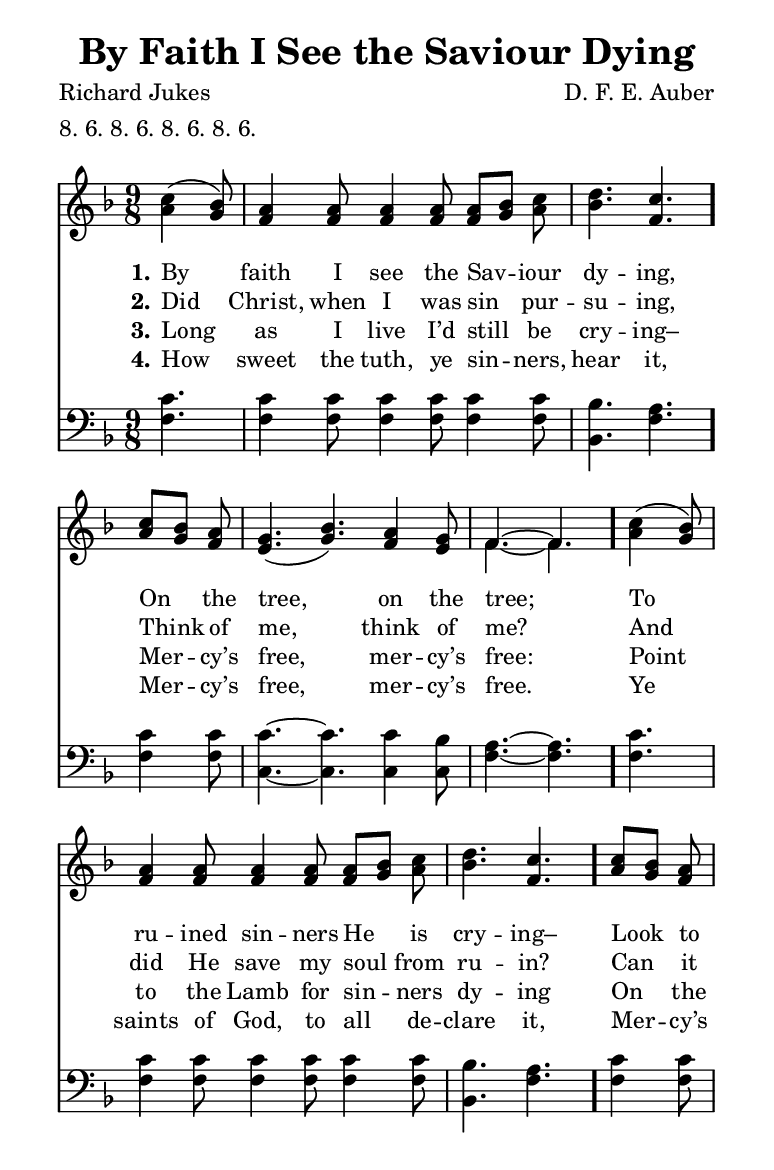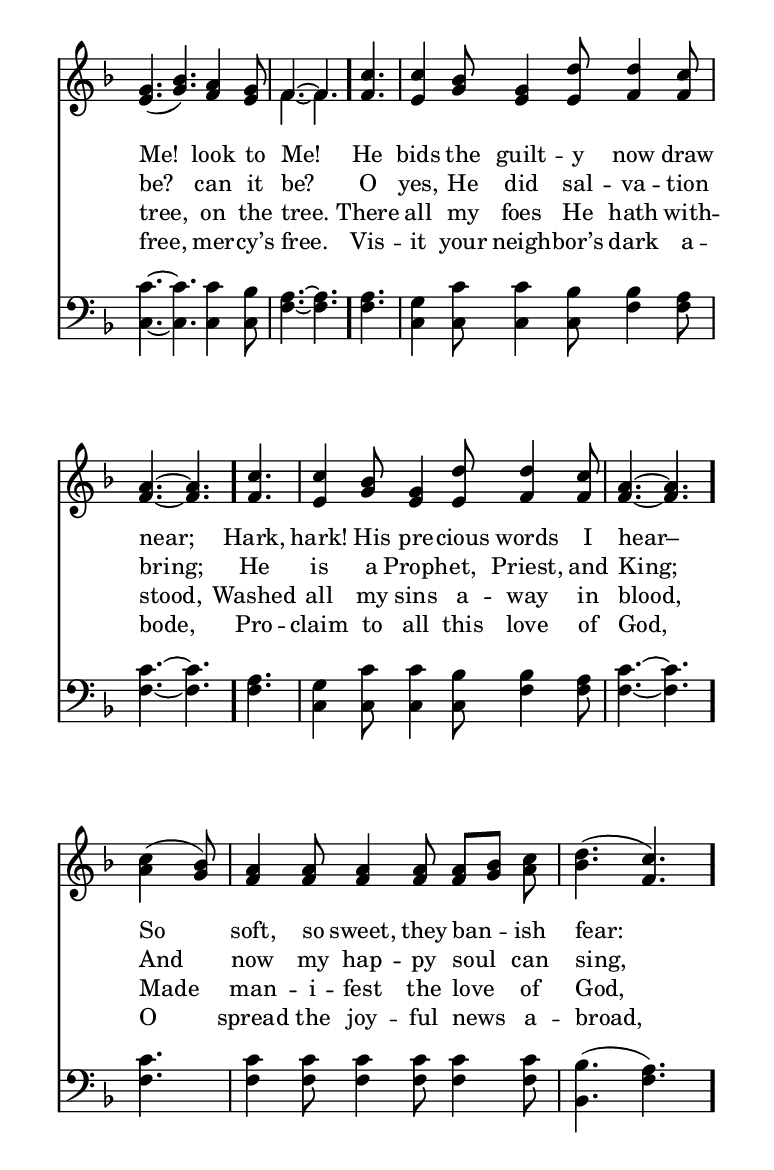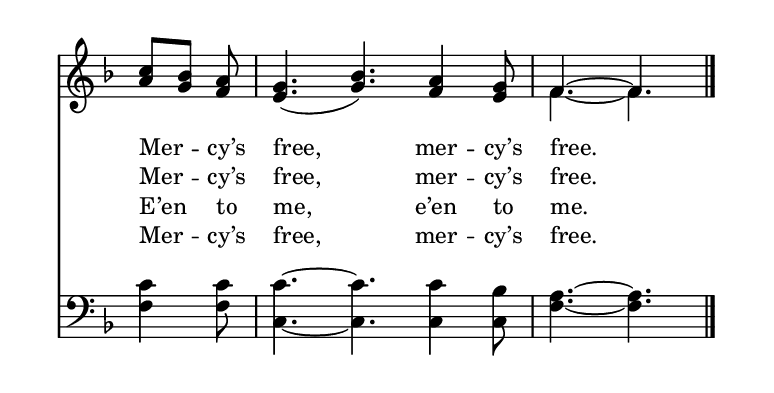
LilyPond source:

\include "common/global.ily"
\paper {
  \include "common/paper.ily"
}

\header{
  hymnnumber = "5"
  title = "By Faith I See the Saviour Dying"
  tunename = "Mercy’s Free"
  meter = "8. 6. 8. 6. 8. 6. 8. 6."
  poet = "Richard Jukes"
  composer = "D. F. E. Auber"
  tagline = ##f
}

global = {
  \include "common/overrides.ily"
  \autoBeamOff
  \override Staff.TimeSignature.style = #'numbered \time 9/8
  \once \override Score.MetronomeMark.transparent = ##t
  \tempo 4 = 80
  \key f \major
  \partial 4.
}

patternOne   = { c4( c8) | c4 c8 c4 c8 c8[ c8] c8 | c4. c4. c8[ c8] c8 | c4.( c4.) c4 c8 | c4. ~ c4. }
patternTwo   = { c4. | c4 c8 c4 c8 c4 c8 | c4. ~ c4. c4. | c4 c8 c4 c8 c4 c8 | c4. ~ c4. } % original has unexplained slur
patternThree = { c4. | c4 c8 c4 c8 c4 c8 | c4. c4. c4 c8 | c4. ~ c4. c4 c8 | c4. ~ c4. }
patternFour  = { c4( c8) | c4 c8 c4 c8 c8[ c8] c8 | c4.( c4.) c8[ c8] c8 | c4.( c4.) c4 c8 | c4. ~ c4. }
patternFive  = { c4. | c4 c8 c4 c8 c4 c8 | c4.( c4.) c4 c8 | c4. ~ c4. c4 c8 | c4. ~ c4. }

notesSoprano = {
\global
\relative c' {

    \changePitch \patternOne  { c' bes | a a a a a bes c | d c c bes a | g bes a g | f f } \eogbreak
    \changePitch \patternOne  { c' bes | a a a a a bes c | d c c bes a | g bes a g | f f } \eogbreak
    \changePitch \patternTwo  { c' | c bes g d' d c | a a c | c bes g d' d c | a a } \eogbreak
    \changePitch \patternFour { c bes | a a a a a bes c | d c c bes a | g bes a g | f f } \eogbreak

    \bar "|."

}
}

notesAlto = {
\global
\relative e' {

    \changePitch \patternOne  { a g | f f f f f g a | bes f a g f | e g f e | f f }
    \changePitch \patternOne  { a g | f f f f f g a | bes f a g f | e g f e | f f }
    \changePitch \patternTwo  { f | e g e e f f | f f f | e g e e f f | f f }
    \changePitch \patternFour { a g | f f f f f g a | bes f a g f | e g f e | f f }

}
}

notesTenor = {
\global
\relative a {

    \changePitch \patternThree { c | c c c c c c | bes a c c | c c c bes | a a }
    \changePitch \patternThree { c | c c c c c c | bes a c c | c c c bes | a a }
    \changePitch \patternTwo   { a | g c c bes bes a | c c a | g c c bes bes a | c c }
    \changePitch \patternFive  { c | c c c c c c | bes a c c | c c c bes | a a }

}
}

notesBass = {
\global
\relative a {

    \changePitch \patternThree { f | f f f f f f | bes, f' f f | c c c c | f f }
    \changePitch \patternThree { f | f f f f f f | bes, f' f f | c c c c | f f }
    \changePitch \patternTwo   { f | c c c c f f | f f | f c c c c f f | f f }
    \changePitch \patternFive  { f | f f f f f f | bes, f' f f | c c c c | f f }

}
}

wordsA = \lyricmode {
\set stanza = "1."

    By faith I see the Sav -- iour dy -- ing, \bar "."
    On the tree, on the tree; \bar "."
    To ru -- ined sin -- ners He is cry -- ing– \bar "."
    Look to Me! look to Me! \bar "."
    He bids the guilt -- y now draw near; \bar "."
    Hark, hark! His pre -- cious words I hear– \bar "."
    So soft, so sweet, they ban -- ish fear: \bar "."
    Mer -- cy’s free, mer -- cy’s free. \bar "."

}

wordsB = \lyricmode {
\set stanza = "2."

    Did Christ, when I was sin pur -- su -- ing,
    Think of me, think of me?
    And did He save my soul from ru -- in?
    Can it be? can it be?
    O yes, He did sal -- va -- tion bring;
    He is a Proph -- et, Priest, and King;
    And now my hap -- py soul can sing,
    Mer -- cy’s free, mer -- cy’s free.

}

wordsC = \lyricmode {
\set stanza = "3."

    Long as I live I’d still be cry -- ing–
    Mer -- cy’s free, mer -- cy’s free:
    Point to the Lamb for sin -- ners dy -- ing
    On the tree, on the tree.
    There all my foes He hath with -- stood,
    Washed all my sins a -- way in blood,
    Made man -- i -- fest the love of God,
    E’en to me, e’en to me.

}

wordsD = \lyricmode {
\set stanza = "4."

    How sweet the tuth, ye sin -- ners, hear it,
    Mer -- cy’s free, mer -- cy’s free.
    Ye saints of God, to all de -- clare it,
    Mer -- cy’s free, mer -- cy’s free.
    Vis -- it your neigh -- bor’s dark a -- bode,
    Pro -- claim to all this love of God,
    O spread the joy -- ful news a -- broad,
    Mer -- cy’s free, mer -- cy’s free.

}


\score {
  \context ChoirStaff <<
    \context Staff = upper <<
      \set Staff.autoBeaming = ##f
      \set ChoirStaff.systemStartDelimiter = #'SystemStartBar
      \set ChoirStaff.printPartCombineTexts = ##f
      \partcombine #'(2 . 9) \notesSoprano \notesAlto
      \context NullVoice = sopranos { \voiceOne << \notesSoprano >> }
      \context NullVoice = altos { \voiceTwo << \notesAlto >> }
      \context Lyrics = one   \lyricsto sopranos \wordsA
      \context Lyrics = two   \lyricsto sopranos \wordsB
      \context Lyrics = three \lyricsto sopranos \wordsC
      \context Lyrics = four  \lyricsto sopranos \wordsD
    >>
    \context Staff = men <<
      \set Staff.autoBeaming = ##f
      \clef bass
      \set ChoirStaff.printPartCombineTexts = ##f
      \partcombine #'(2 . 9) \notesTenor \notesBass
      \context NullVoice = tenors { \voiceOne << \notesTenor >> }
      \context NullVoice = basses { \voiceTwo << \notesBass >> }
    >>
  >>
  \layout {
    \include "common/layout.ily"
  }
  \midi{
    \include "common/midi.ily"
  }
}

\version "2.19.49"  % necessary for upgrading to future LilyPond versions.

